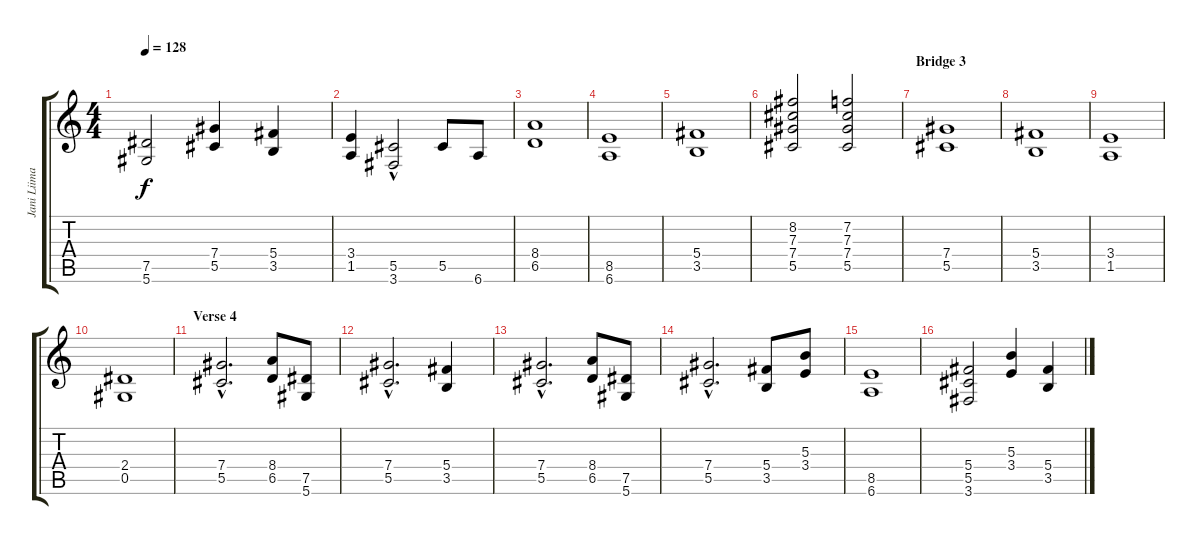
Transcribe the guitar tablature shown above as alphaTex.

\track ("Jani Liimatainen 2" "Jani Liima") {instrument distortionguitar}
\staff {score tabs}
\tuning (Eb4 Bb3 Gb3 Db3 Ab2 Eb2) {hide}
\ts (4 4)
\tempo 128
\clef g2
\ks c
(7.5 5.6).2{dy f} (7.4 5.5).4 (5.4 3.5).4 |
(3.4 1.5).4 (5.5{hac} 3.6).2 5.5.8 6.6.8 |
(8.4 6.5).1 |
(8.5 6.6).1 |
(5.4 3.5).1 |
(8.2 7.3 7.4 5.5).2 (7.2 7.3 7.4 5.5).2 |
\section ("" "Bridge 3")
(7.4 5.5).1 |
(5.4 3.5).1 |
(3.4 1.5).1 |
(2.4 0.5).1 |
\section ("" "Verse 4")
(7.4{hac} 5.5{hac}).2{d} (8.4 6.5).8 (7.5 5.6).8 |
(7.4{hac} 5.5{hac}).2{d} (5.4 3.5).4 |
(7.4{hac} 5.5{hac}).2{d} (8.4 6.5).8 (7.5 5.6).8 |
(7.4{hac} 5.5{hac}).2{d} (5.4 3.5).8 (5.3 3.4).8 |
(8.5 6.6).1 |
(5.4 5.5 3.6).2 (5.3 3.4).4 (5.4 3.5).4
